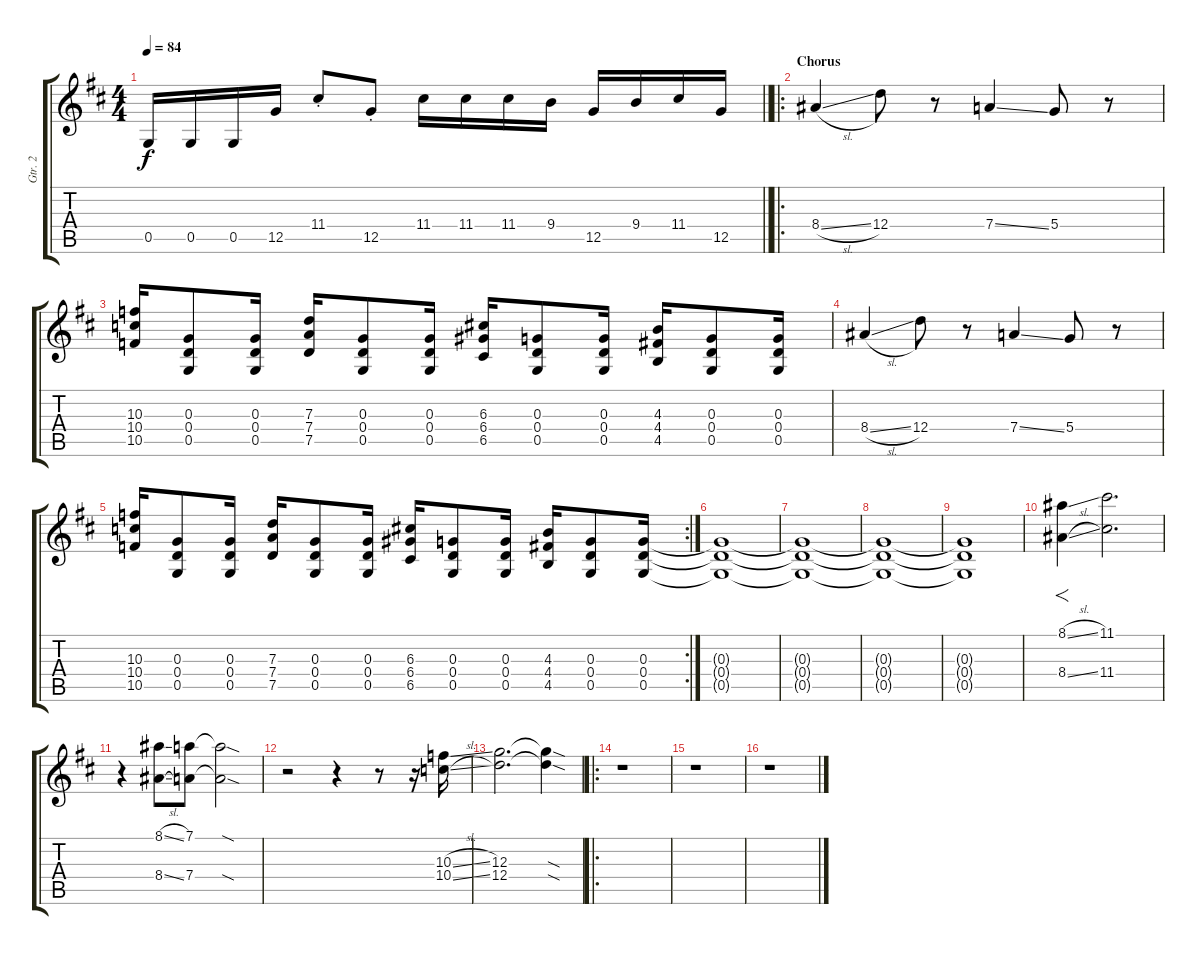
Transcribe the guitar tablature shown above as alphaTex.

\track ("Gtr. 2" "Gtr. 2") {instrument distortionguitar}
\staff {score tabs}
\tuning (D4 B3 G3 D3 G2 D2) {hide}
\ts (4 4)
\tempo 84
\clef g2
\barLineRight lightlight
\ks d
0.5.16{dy f} 0.5.16 0.5.16 12.5.16 11.4{st}.8 12.5{st}.8 11.4.16 11.4.16 11.4.16 9.4.16 12.5.16 9.4.16 11.4.16 12.5.16 |
\ro
\section ("" "Chorus")
8.4{sl}.4 12.4.8 r.8 7.4{ss}.4 5.4.8 r.8 |
(10.3 10.4 10.5).16 (0.3 0.4 0.5).8 (0.3 0.4 0.5).16 (7.3 7.4 7.5).16 (0.3 0.4 0.5).8 (0.3 0.4 0.5).16 (6.3 6.4 6.5).16 (0.3 0.4 0.5).8 (0.3 0.4 0.5).16 (4.3 4.4 4.5).16 (0.3 0.4 0.5).8 (0.3 0.4 0.5).16 |
8.4{sl}.4 12.4.8 r.8 7.4{ss}.4 5.4.8 r.8 |
\rc 2
(10.3 10.4 10.5).16 (0.3 0.4 0.5).8 (0.3 0.4 0.5).16 (7.3 7.4 7.5).16 (0.3 0.4 0.5).8 (0.3 0.4 0.5).16 (6.3 6.4 6.5).16 (0.3 0.4 0.5).8 (0.3 0.4 0.5).16 (4.3 4.4 4.5).16 (0.3 0.4 0.5).8 (0.3 0.4 0.5).16 |
(0.3{t} 0.4{t} 0.5{t}).1 |
(0.3{t} 0.4{t} 0.5{t}).1 |
(0.3{t} 0.4{t} 0.5{t}).1 |
(0.3{t} 0.4{t} 0.5{t}).1 |
(8.1{sl} 8.4{sl}).4{f} (11.1 11.4).2{d} |
r.4 (8.1{sl} 8.4{sl}).8 (7.1 7.4).8 (7.1{sod t} 7.4{sod t}).2 |
r.2 r.4 r.8 r.16 (10.3{sl} 10.4{sl}).16 |
(12.3 12.4).2{d} (12.3{sod t} 12.4{sod t}).4 |
\ro
r.1 |
r.1 |
r.1
